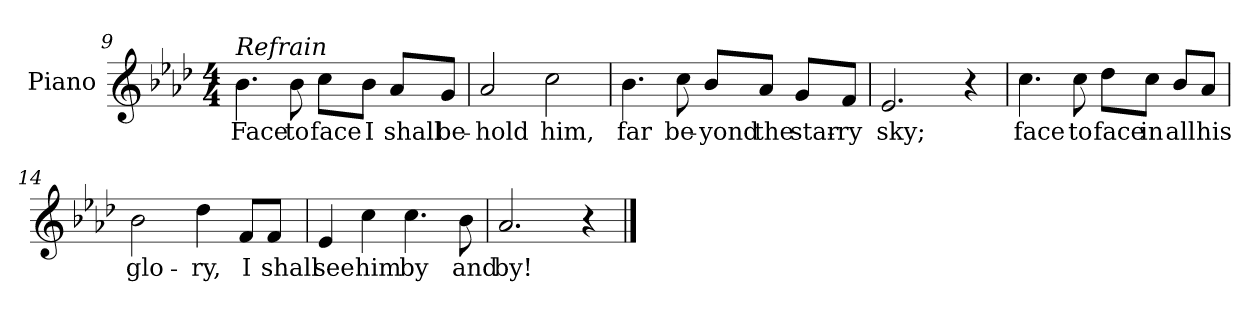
**kern	**text
*part1	*part1
*staff1	*staff1
*I"Piano	*
*I'Pno.	*
!!LO:LB:g=z
*clefG2	*
*k[b-e-a-d-]	*
*A-:	*
*M4/4	*
=9	=9
!LO:TX:a:i:t=Refrain	!
!	!LO:LY:b:color=#000000
4.b-i\	Face
!	!LO:LY:b:color=#000000
8b-i\	to
!	!LO:LY:b:color=#000000
8cci\L	face
!	!LO:LY:b:color=#000000
8b-i\J	I
!	!LO:LY:b:color=#000000
8a-i/L	shall
!	!LO:LY:b:color=#000000
8gi/J	be-
=10	=10
!	!LO:LY:b:color=#000000
2a-i/	-hold
!	!LO:LY:b:color=#000000
2cci\	him,
=11	=11
!	!LO:LY:b:color=#000000
4.b-i\	far
!	!LO:LY:b:color=#000000
8cci\	be-
!	!LO:LY:b:color=#000000
8b-i/L	-yond
!	!LO:LY:b:color=#000000
8a-i/J	the
!	!LO:LY:b:color=#000000
8gi/L	star-
!	!LO:LY:b:color=#000000
8fi/J	-ry
!!LO:LB:g=z
=12	=12
!	!LO:LY:b:color=#000000
2.e-i/	sky;
4r	.
=13	=13
!	!LO:LY:b:color=#000000
4.cci\	face
!	!LO:LY:b:color=#000000
8cci\	to
!	!LO:LY:b:color=#000000
8dd-i\L	face
!	!LO:LY:b:color=#000000
8cci\J	in
!	!LO:LY:b:color=#000000
8b-i/L	all
!	!LO:LY:b:color=#000000
8a-i/J	his
!!LO:LB:g=z
=14	=14
!	!LO:LY:b:color=#000000
2b-i\	glo-
!	!LO:LY:b:color=#000000
4dd-i\	-ry,
!	!LO:LY:b:color=#000000
8fi/L	I
!	!LO:LY:b:color=#000000
8fi/J	shall
=15	=15
!	!LO:LY:b:color=#000000
4e-i/	see
!	!LO:LY:b:color=#000000
4cci\	him
!	!LO:LY:b:color=#000000
4.cci\	by
!	!LO:LY:b:color=#000000
8b-i\	and
=16	=16
!	!LO:LY:b:color=#000000
2.a-i/	by!
4r	.
==	==
*-	*-
